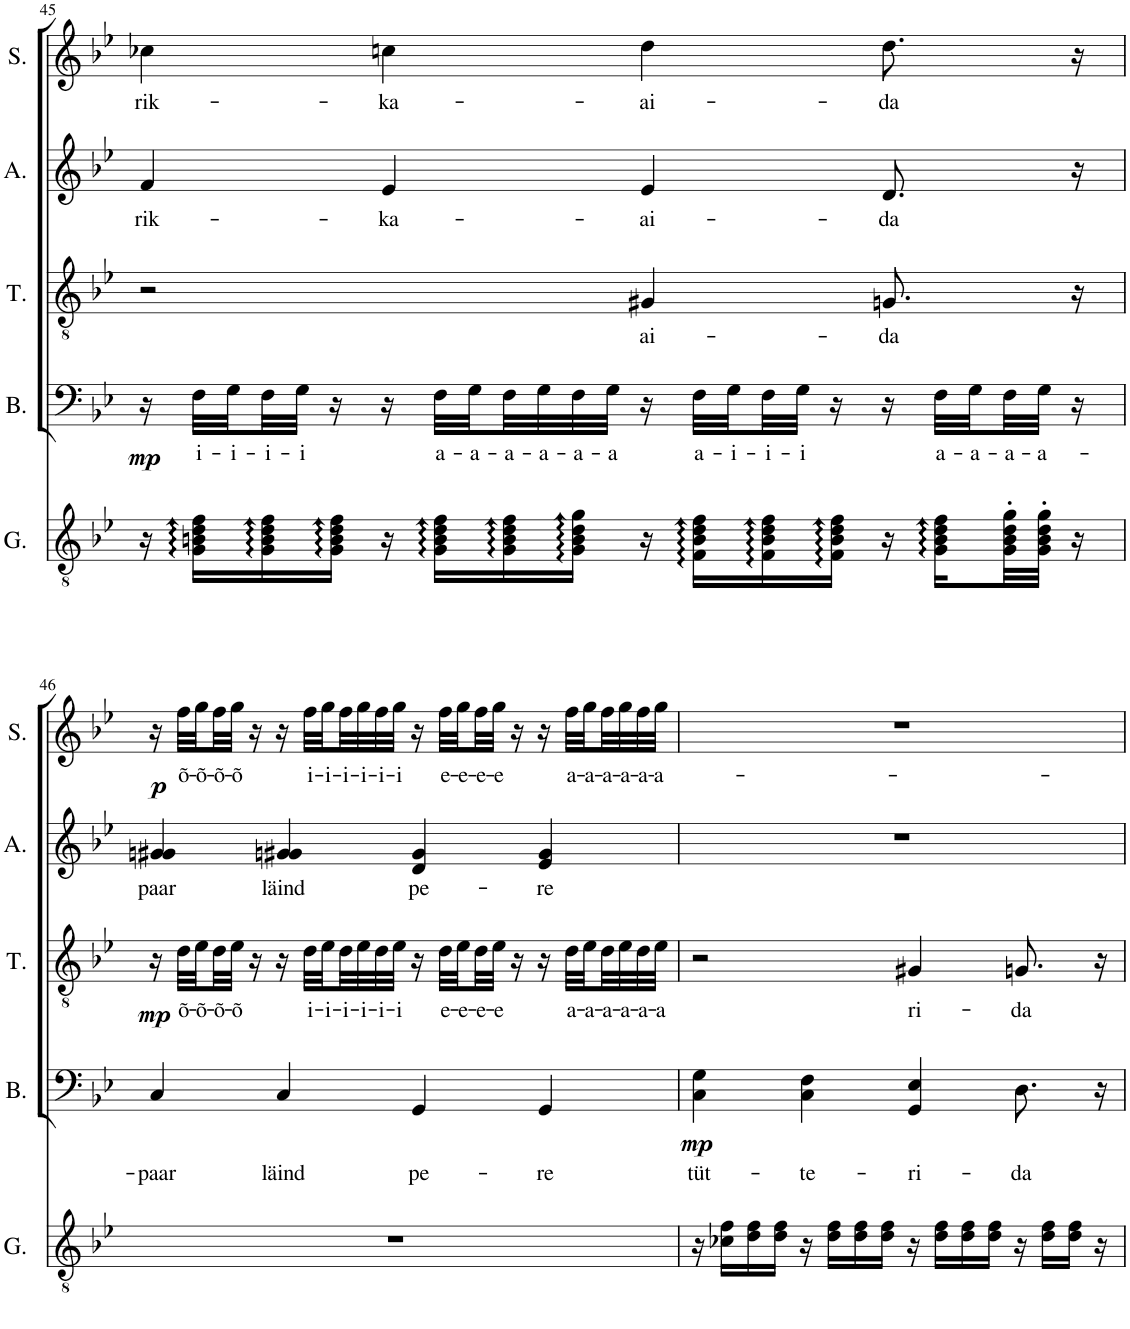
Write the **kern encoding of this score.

**kern	**kern	**text	**dynam	**kern	**text	**dynam	**kern	**text	**kern	**text	**dynam
*part5	*part4	*part4	*part4	*part3	*part3	*part3	*part2	*part2	*part1	*part1	*part1
*staff5	*staff4	*staff4	*staff4	*staff3	*staff3	*staff3	*staff2	*staff2	*staff1	*staff1	*staff1
*I"Classical Guitar	*I"Bass	*	*	*I"Tenor	*	*	*I"Alto	*	*I"Soprano	*	*
*I'G.	*I'B.	*	*	*I'T.	*	*	*I'A.	*	*I'S.	*	*
!!LO:PB:g=z
*clefGv2	*clefF4	*	*	*clefGv2	*	*	*clefG2	*	*clefG2	*	*
*	*	*	*	*Trd1c2	*	*	*	*	*	*	*
*k[b-e-]	*k[b-e-]	*	*	*k[b-e-]	*	*	*k[b-e-]	*	*k[b-e-]	*	*
*M4/4	*M4/4	*	*	*M4/4	*	*	*M4/4	*	*M4/4	*	*
=45	=45	=45	=45	=45	=45	=45	=45	=45	=45	=45	=45
!	!	!	!LO:DY:b	!	!	!	!	!LO:LY:b	!	!LO:LY:b	!
16r	16r	.	mp	2r	.	.	4f/	rik-	4cc-X\	rik-	.
!	!	!LO:LY:b	!	!	!	!	!	!	!	!	!
16G\ 16Bn\ 16d\ 16f\LL	32F\LLL	i-	.	.	.	.	.	.	.	.	.
!	!	!LO:LY:b	!	!	!	!	!	!	!	!	!
.	32G\	-i-	.	.	.	.	.	.	.	.	.
!	!	!LO:LY:b	!	!	!	!	!	!	!	!	!
16G\ 16B\ 16d\ 16f\	32F\	-i-	.	.	.	.	.	.	.	.	.
!	!	!LO:LY:b	!	!	!	!	!	!	!	!	!
.	32G\JJJ	-i	.	.	.	.	.	.	.	.	.
16G\ 16B\ 16d\ 16f\JJ	16r	.	.	.	.	.	.	.	.	.	.
!	!	!	!	!	!	!	!	!LO:LY:b	!	!LO:LY:b	!
16r	16r	.	.	.	.	.	4e-/	-ka-	4ccn\	-ka-	.
!	!	!LO:LY:b	!	!	!	!	!	!	!	!	!
16G\ 16B\ 16d\ 16f\LL	32F\LLL	a-	.	.	.	.	.	.	.	.	.
!	!	!LO:LY:b	!	!	!	!	!	!	!	!	!
.	32G\	-a-	.	.	.	.	.	.	.	.	.
!	!	!LO:LY:b	!	!	!	!	!	!	!	!	!
16G\ 16B\ 16d\ 16f\	32F\	-a-	.	.	.	.	.	.	.	.	.
!	!	!LO:LY:b	!	!	!	!	!	!	!	!	!
.	32G\	-a-	.	.	.	.	.	.	.	.	.
!	!	!LO:LY:b	!	!	!	!	!	!	!	!	!
16G\ 16B\ 16d\ 16g\JJ	32F\	-a-	.	.	.	.	.	.	.	.	.
!	!	!LO:LY:b	!	!	!	!	!	!	!	!	!
.	32G\JJJ	-a	.	.	.	.	.	.	.	.	.
!	!	!	!	!	!LO:LY:b	!	!	!LO:LY:b	!	!LO:LY:b	!
16r	16r	.	.	4G#X/	ai-	.	4e-/	-ai-	4dd\	-ai-	.
!	!	!LO:LY:b	!	!	!	!	!	!	!	!	!
16F\ 16B\ 16d\ 16f\LL	32F\LLL	a-	.	.	.	.	.	.	.	.	.
!	!	!LO:LY:b	!	!	!	!	!	!	!	!	!
.	32G\	-i-	.	.	.	.	.	.	.	.	.
!	!	!LO:LY:b	!	!	!	!	!	!	!	!	!
16F\ 16B\ 16d\ 16f\	32F\	-i-	.	.	.	.	.	.	.	.	.
!	!	!LO:LY:b	!	!	!	!	!	!	!	!	!
.	32G\JJJ	-i	.	.	.	.	.	.	.	.	.
16F\ 16B\ 16d\ 16f\JJ	16r	.	.	.	.	.	.	.	.	.	.
!	!	!	!	!	!LO:LY:b	!	!	!LO:LY:b	!	!LO:LY:b	!
16r	16r	.	.	8.Gn/	-da	.	8.d/	-da	8.dd\	-da	.
!	!	!LO:LY:b	!	!	!	!	!	!	!	!	!
16G\ 16B\ 16d\ 16f\LL	32F\LLL	a-	.	.	.	.	.	.	.	.	.
!	!	!LO:LY:b	!	!	!	!	!	!	!	!	!
.	32G\	-a-	.	.	.	.	.	.	.	.	.
!	!	!LO:LY:b	!	!	!	!	!	!	!	!	!
32G\' 32B\' 32d\' 32g\'L	32F\	-a-	.	.	.	.	.	.	.	.	.
!	!	!LO:LY:b	!	!	!	!	!	!	!	!	!
32G\' 32B\' 32d\' 32g\'JJJ	32G\JJJ	-a-	.	.	.	.	.	.	.	.	.
16r	16r	.	.	16r	.	.	16r	.	16r	.	.
!!LO:LB:g=z
=46	=46	=46	=46	=46	=46	=46	=46	=46	=46	=46	=46
!	!	!LO:LY:b	!	!	!	!LO:DY:b	!	!LO:LY:b	!	!	!LO:DY:b
1r	4C/	paar	.	16r	.	mp	4gn/ 4g#X/	paar	16r	.	p
!	!	!	!	!	!LO:LY:b	!	!	!	!	!LO:LY:b	!
.	.	.	.	32d\LLL	õ-	.	.	.	32ff\LLL	õ-	.
!	!	!	!	!	!LO:LY:b	!	!	!	!	!LO:LY:b	!
.	.	.	.	32e-\	-õ-	.	.	.	32gg\	-õ-	.
!	!	!	!	!	!LO:LY:b	!	!	!	!	!LO:LY:b	!
.	.	.	.	32d\	-õ-	.	.	.	32ff\	-õ-	.
!	!	!	!	!	!LO:LY:b	!	!	!	!	!LO:LY:b	!
.	.	.	.	32e-\JJJ	-õ	.	.	.	32gg\JJJ	-õ	.
.	.	.	.	16r	.	.	.	.	16r	.	.
!	!	!LO:LY:b	!	!	!	!	!	!LO:LY:b	!	!	!
.	4C/	läind	.	16r	.	.	4gn/ 4g#X/	läind	16r	.	.
!	!	!	!	!	!LO:LY:b	!	!	!	!	!LO:LY:b	!
.	.	.	.	32d\LLL	i-	.	.	.	32ff\LLL	i-	.
!	!	!	!	!	!LO:LY:b	!	!	!	!	!LO:LY:b	!
.	.	.	.	32e-\	-i-	.	.	.	32gg\	-i-	.
!	!	!	!	!	!LO:LY:b	!	!	!	!	!LO:LY:b	!
.	.	.	.	32d\	-i-	.	.	.	32ff\	-i-	.
!	!	!	!	!	!LO:LY:b	!	!	!	!	!LO:LY:b	!
.	.	.	.	32e-\	-i-	.	.	.	32gg\	-i-	.
!	!	!	!	!	!LO:LY:b	!	!	!	!	!LO:LY:b	!
.	.	.	.	32d\	-i-	.	.	.	32ff\	-i-	.
!	!	!	!	!	!LO:LY:b	!	!	!	!	!LO:LY:b	!
.	.	.	.	32e-\JJJ	-i	.	.	.	32gg\JJJ	-i	.
!	!	!LO:LY:b	!	!	!	!	!	!LO:LY:b	!	!	!
.	4GG/	pe-	.	16r	.	.	4d/ 4g#/	pe-	16r	.	.
!	!	!	!	!	!LO:LY:b	!	!	!	!	!LO:LY:b	!
.	.	.	.	32d\LLL	e-	.	.	.	32ff\LLL	e-	.
!	!	!	!	!	!LO:LY:b	!	!	!	!	!LO:LY:b	!
.	.	.	.	32e-\	-e-	.	.	.	32gg\	-e-	.
!	!	!	!	!	!LO:LY:b	!	!	!	!	!LO:LY:b	!
.	.	.	.	32d\	-e-	.	.	.	32ff\	-e-	.
!	!	!	!	!	!LO:LY:b	!	!	!	!	!LO:LY:b	!
.	.	.	.	32e-\JJJ	-e	.	.	.	32gg\JJJ	-e	.
.	.	.	.	16r	.	.	.	.	16r	.	.
!	!	!LO:LY:b	!	!	!	!	!	!LO:LY:b	!	!	!
.	4GG/	-re	.	16r	.	.	4e-/ 4g#/	-re	16r	.	.
!	!	!	!	!	!LO:LY:b	!	!	!	!	!LO:LY:b	!
.	.	.	.	32d\LLL	a-	.	.	.	32ff\LLL	a-	.
!	!	!	!	!	!LO:LY:b	!	!	!	!	!LO:LY:b	!
.	.	.	.	32e-\	-a-	.	.	.	32gg\	-a-	.
!	!	!	!	!	!LO:LY:b	!	!	!	!	!LO:LY:b	!
.	.	.	.	32d\	-a-	.	.	.	32ff\	-a-	.
!	!	!	!	!	!LO:LY:b	!	!	!	!	!LO:LY:b	!
.	.	.	.	32e-\	-a-	.	.	.	32gg\	-a-	.
!	!	!	!	!	!LO:LY:b	!	!	!	!	!LO:LY:b	!
.	.	.	.	32d\	-a-	.	.	.	32ff\	-a-	.
!	!	!	!	!	!LO:LY:b	!	!	!	!	!LO:LY:b	!
.	.	.	.	32e-\JJJ	-a	.	.	.	32gg\JJJ	-a-	.
=47	=47	=47	=47	=47	=47	=47	=47	=47	=47	=47	=47
!	!	!LO:LY:b	!LO:DY:b	!	!	!	!	!	!	!	!
16r	4C\ 4G\	-tüt-	mp	2r	.	.	1r	.	1r	.	.
16c-X\ 16f\LL	.	.	.	.	.	.	.	.	.	.	.
16d\ 16f\	.	.	.	.	.	.	.	.	.	.	.
16d\ 16f\JJ	.	.	.	.	.	.	.	.	.	.	.
!	!	!LO:LY:b	!	!	!	!	!	!	!	!	!
16r	4C\ 4F\	-te-	.	.	.	.	.	.	.	.	.
16d\ 16f\LL	.	.	.	.	.	.	.	.	.	.	.
16d\ 16f\	.	.	.	.	.	.	.	.	.	.	.
16d\ 16f\JJ	.	.	.	.	.	.	.	.	.	.	.
!	!	!LO:LY:b	!	!	!LO:LY:b	!	!	!	!	!	!
16r	4GG/ 4E-/	-ri-	.	4G#X/	ri-	.	.	.	.	.	.
16d\ 16f\LL	.	.	.	.	.	.	.	.	.	.	.
16d\ 16f\	.	.	.	.	.	.	.	.	.	.	.
16d\ 16f\JJ	.	.	.	.	.	.	.	.	.	.	.
!	!	!LO:LY:b	!	!	!LO:LY:b	!	!	!	!	!	!
16r	8.D\	-da	.	8.Gn/	-da	.	.	.	.	.	.
16d\ 16f\LL	.	.	.	.	.	.	.	.	.	.	.
16d\ 16f\JJ	.	.	.	.	.	.	.	.	.	.	.
16r	16r	.	.	16r	.	.	.	.	.	.	.
=	=	=	=	=	=	=	=	=	=	=	=
*-	*-	*-	*-	*-	*-	*-	*-	*-	*-	*-	*-
